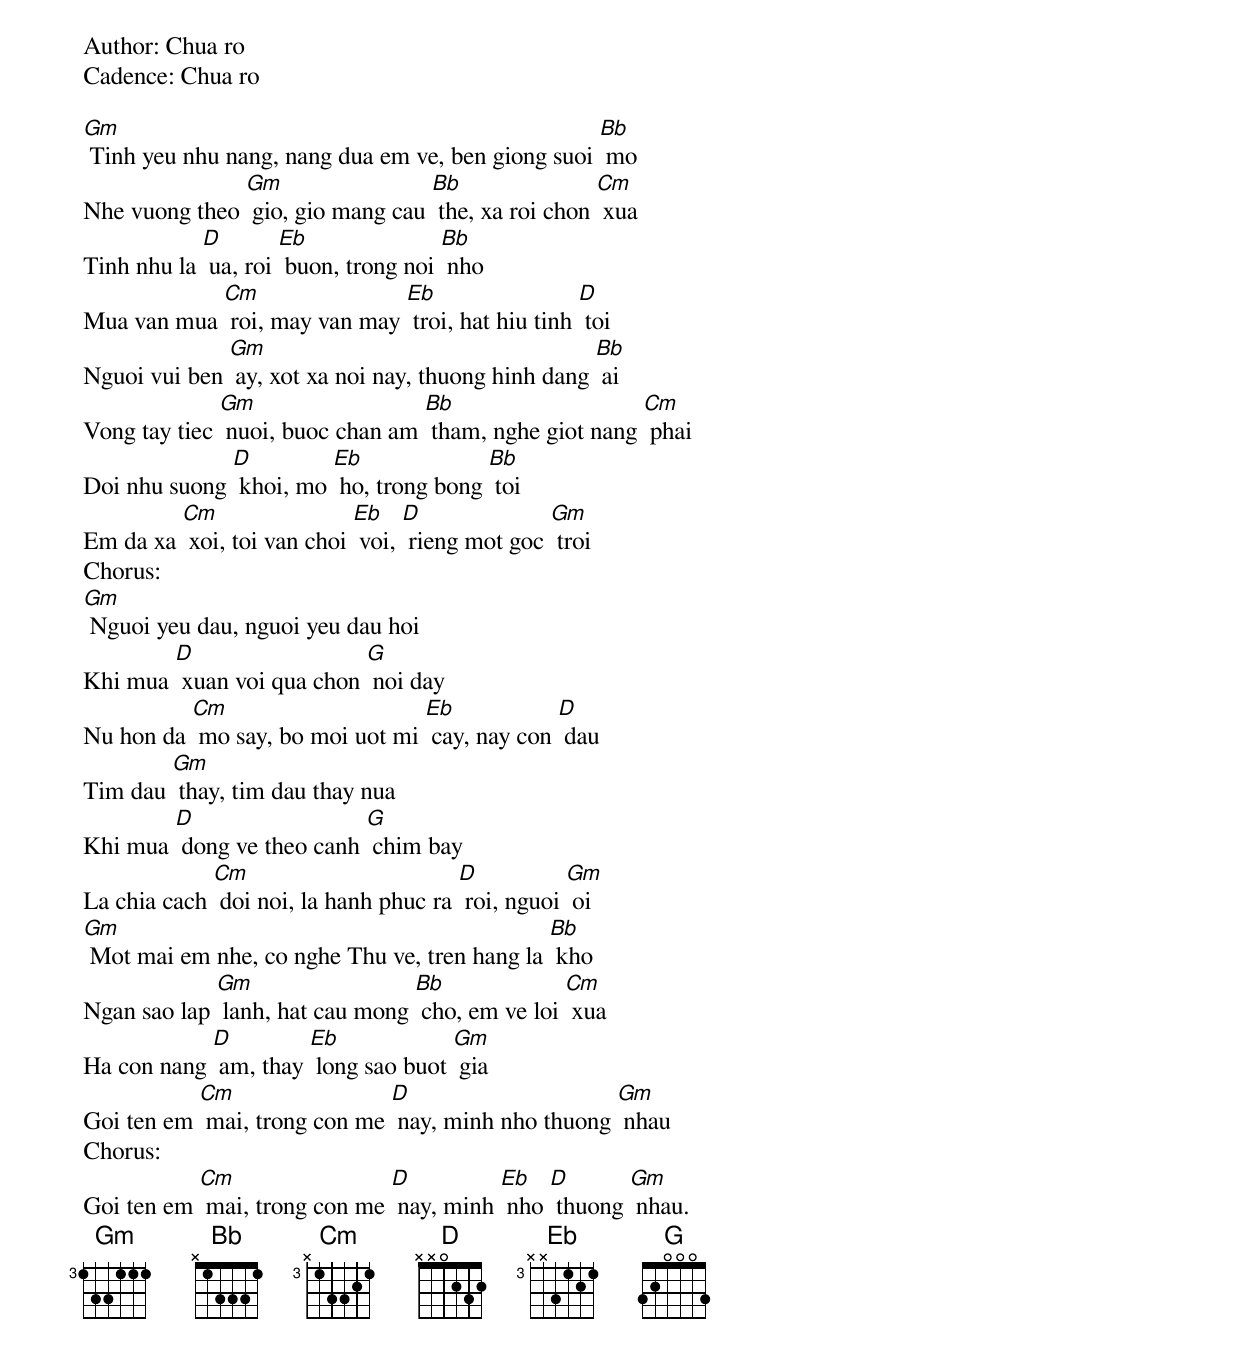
Author: Chua ro
Cadence: Chua ro

[Gm] Tinh yeu nhu nang, nang dua em ve, ben giong suoi [Bb] mo
Nhe vuong theo [Gm] gio, gio mang cau [Bb] the, xa roi chon [Cm] xua
Tinh nhu la [D] ua, roi [Eb] buon, trong noi [Bb] nho
Mua van mua [Cm] roi, may van may [Eb] troi, hat hiu tinh [D] toi
Nguoi vui ben [Gm] ay, xot xa noi nay, thuong hinh dang [Bb] ai
Vong tay tiec [Gm] nuoi, buoc chan am [Bb] tham, nghe giot nang [Cm] phai
Doi nhu suong [D] khoi, mo [Eb] ho, trong bong [Bb] toi
Em da xa [Cm] xoi, toi van choi [Eb] voi, [D] rieng mot goc [Gm] troi
Chorus:
[Gm] Nguoi yeu dau, nguoi yeu dau hoi
Khi mua [D] xuan voi qua chon [G] noi day
Nu hon da [Cm] mo say, bo moi uot mi [Eb] cay, nay con [D] dau
Tim dau [Gm] thay, tim dau thay nua
Khi mua [D] dong ve theo canh [G] chim bay
La chia cach [Cm] doi noi, la hanh phuc ra [D] roi, nguoi [Gm] oi
[Gm] Mot mai em nhe, co nghe Thu ve, tren hang la [Bb] kho
Ngan sao lap [Gm] lanh, hat cau mong [Bb] cho, em ve loi [Cm] xua
Ha con nang [D] am, thay [Eb] long sao buot [Gm] gia
Goi ten em [Cm] mai, trong con me [D] nay, minh nho thuong [Gm] nhau
Chorus:
Goi ten em [Cm] mai, trong con me [D] nay, minh [Eb] nho [D] thuong [Gm] nhau.
